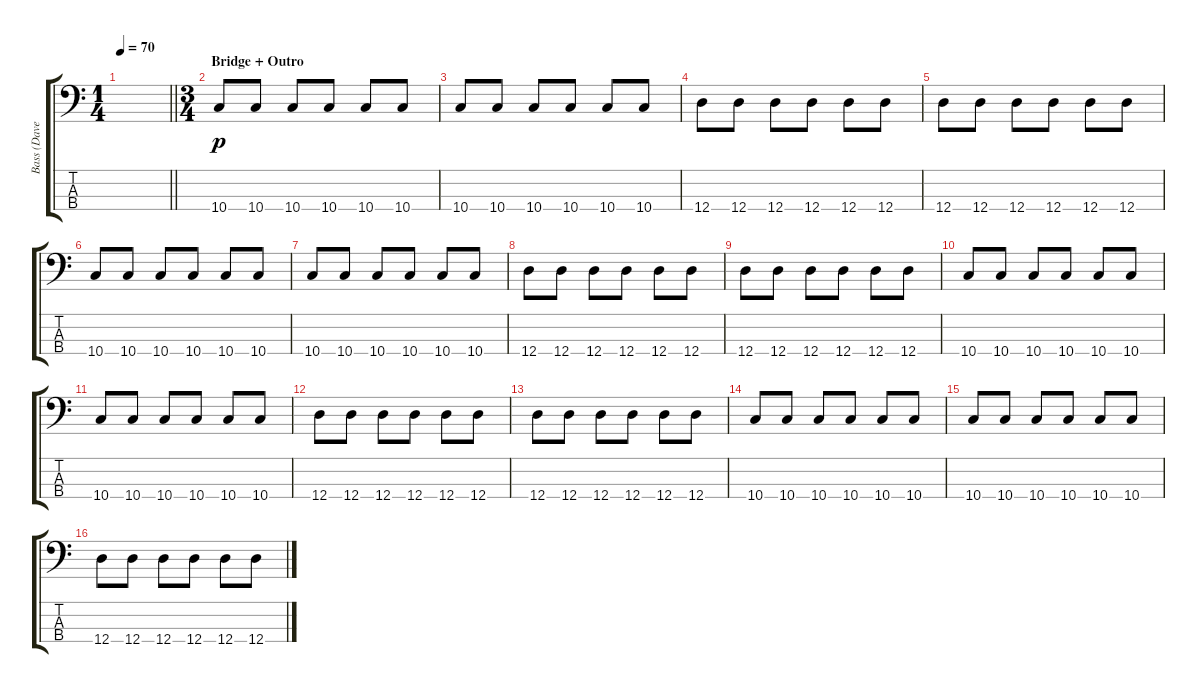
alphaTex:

\track ("Bass (Dave)" "Bass (Dave") {instrument electricbassfinger}
\staff {score tabs}
\tuning (G2 D2 A1 D1) {hide}
\ts (1 4)
\tempo 70
\clef f4
\barLineRight lightlight
\ks c
|
\ts (3 4)
\section ("" "Bridge + Outro ")
10.4.8{dy p} 10.4.8 10.4.8 10.4.8 10.4.8 10.4.8 |
10.4.8 10.4.8 10.4.8 10.4.8 10.4.8 10.4.8 |
12.4.8 12.4.8 12.4.8 12.4.8 12.4.8 12.4.8 |
12.4.8 12.4.8 12.4.8 12.4.8 12.4.8 12.4.8 |
10.4.8 10.4.8 10.4.8 10.4.8 10.4.8 10.4.8 |
10.4.8 10.4.8 10.4.8 10.4.8 10.4.8 10.4.8 |
12.4.8 12.4.8 12.4.8 12.4.8 12.4.8 12.4.8 |
12.4.8 12.4.8 12.4.8 12.4.8 12.4.8 12.4.8 |
10.4.8 10.4.8 10.4.8 10.4.8 10.4.8 10.4.8 |
10.4.8 10.4.8 10.4.8 10.4.8 10.4.8 10.4.8 |
12.4.8 12.4.8 12.4.8 12.4.8 12.4.8 12.4.8 |
12.4.8 12.4.8 12.4.8 12.4.8 12.4.8 12.4.8 |
10.4.8 10.4.8 10.4.8 10.4.8 10.4.8 10.4.8 |
10.4.8 10.4.8 10.4.8 10.4.8 10.4.8 10.4.8 |
12.4.8 12.4.8 12.4.8 12.4.8 12.4.8 12.4.8
